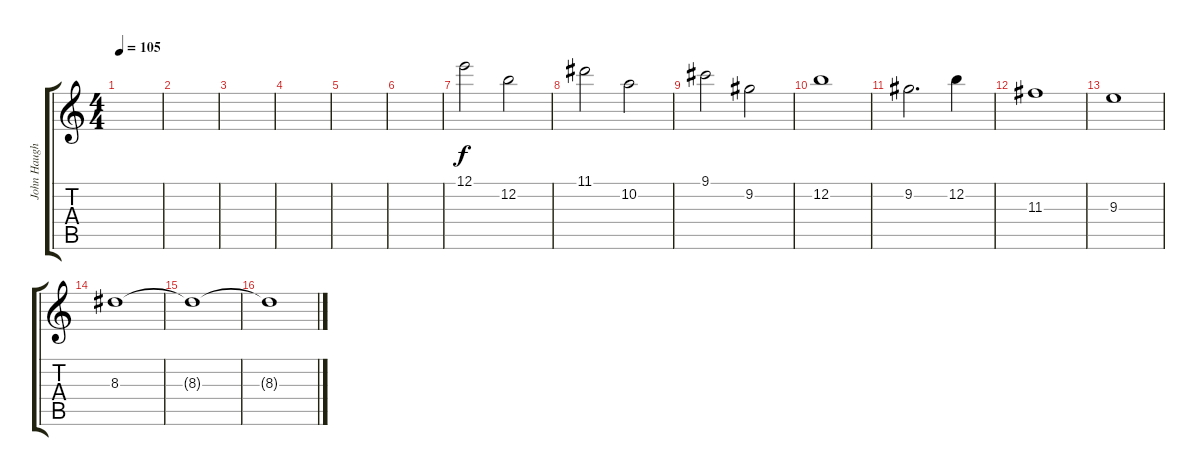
\track ("John Haughm" "John Haugh") {instrument overdrivenguitar}
\staff {score tabs}
\tuning (E4 B3 G3 D3 A2 E2) {hide}
\ts (4 4)
\tempo 105
\clef g2
\ks c
|
|
|
|
|
|
12.1.2 12.2.2 |
11.1.2 10.2.2 |
9.1.2 9.2.2 |
12.2.1 |
9.2.2{d} 12.2.4 |
11.3.1 |
9.3.1 |
8.3.1 |
8.3{t}.1 |
8.3{t}.1
